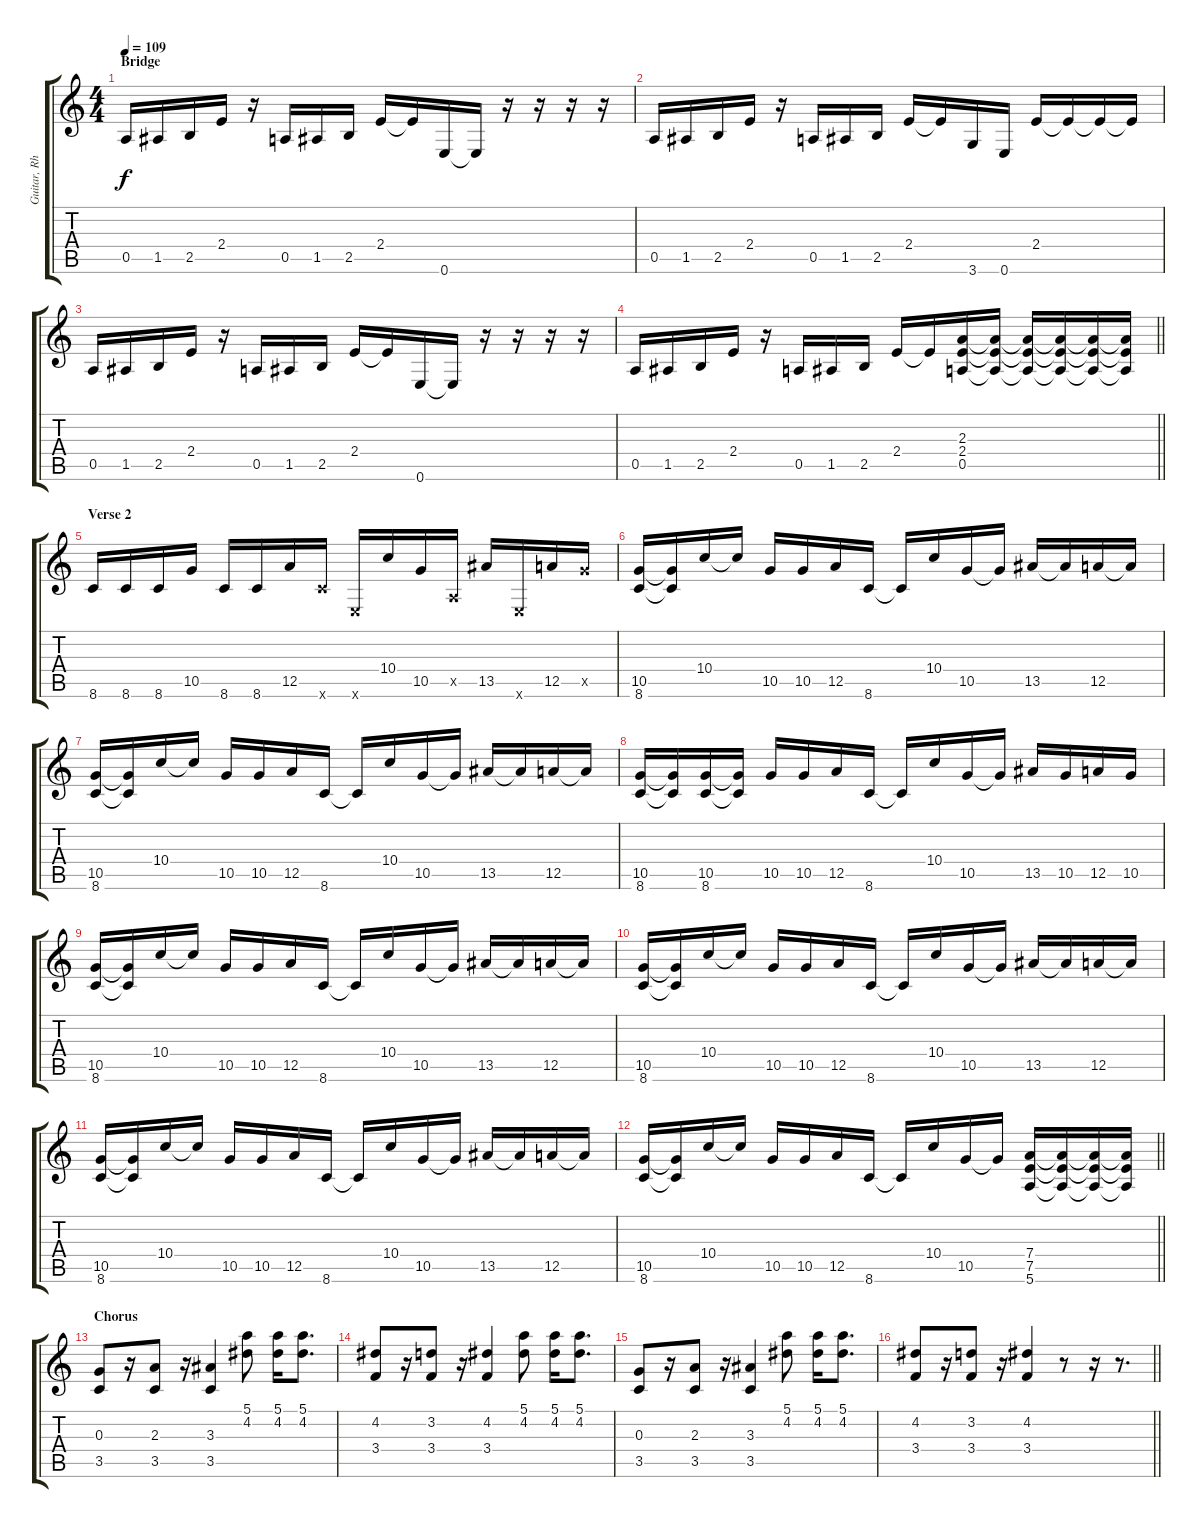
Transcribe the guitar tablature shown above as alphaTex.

\track ("Guitar, Rhythm" "Guitar, Rh") {instrument overdrivenguitar}
\staff {score tabs}
\tuning (E4 B3 G3 D3 A2 E2) {hide}
\ts (4 4)
\section ("" "Bridge")
\tempo 109
\clef g2
\ks c
0.5.16{dy f} 1.5.16 2.5.16 2.4.16 r.16 0.5.16 1.5.16 2.5.16 2.4.16 2.4{t}.16 0.6.16 0.6{t}.16 r.16 r.16 r.16 r.16 |
0.5.16 1.5.16 2.5.16 2.4.16 r.16 0.5.16 1.5.16 2.5.16 2.4.16 2.4{t}.16 3.6.16 0.6.16 2.4.16 2.4{t}.16 2.4{t}.16 2.4{t}.16 |
0.5.16 1.5.16 2.5.16 2.4.16 r.16 0.5.16 1.5.16 2.5.16 2.4.16 2.4{t}.16 0.6.16 0.6{t}.16 r.16 r.16 r.16 r.16 |
\barLineRight lightlight
0.5.16 1.5.16 2.5.16 2.4.16 r.16 0.5.16 1.5.16 2.5.16 2.4.16 2.4{t}.16 (2.3 2.4 0.5).16 (2.3{t} 2.4{t} 0.5{t}).16 (2.3{t} 2.4{t} 0.5{t}).16 (2.3{t} 2.4{t} 0.5{t}).16 (2.3{t} 2.4{t} 0.5{t}).16 (2.3{t} 2.4{t} 0.5{t}).16 |
\section ("" "Verse 2")
8.6.16{instrument electricguitarmuted} 8.6.16 8.6.16 10.5.16 8.6.16 8.6.16 12.5.16 8.6{x}.16 0.6{x}.16 10.4.16 10.5.16 0.5{x}.16 13.5.16 0.6{x}.16 12.5.16 10.5{x}.16 |
(10.5 8.6).16 (10.5{t} 8.6{t}).16 10.4.16 10.4{t}.16 10.5.16 10.5.16 12.5.16 8.6.16 8.6{t}.16 10.4.16 10.5.16 10.5{t}.16 13.5.16 13.5{t}.16 12.5.16 12.5{t}.16 |
(10.5 8.6).16 (10.5{t} 8.6{t}).16 10.4.16 10.4{t}.16 10.5.16 10.5.16 12.5.16 8.6.16 8.6{t}.16 10.4.16 10.5.16 10.5{t}.16 13.5.16 13.5{t}.16 12.5.16 12.5{t}.16 |
(10.5 8.6).16 (10.5{t} 8.6{t}).16 (10.5 8.6).16 (10.5{t} 8.6{t}).16 10.5.16 10.5.16 12.5.16 8.6.16 8.6{t}.16 10.4.16 10.5.16 10.5{t}.16 13.5.16 10.5.16 12.5.16 10.5.16 |
(10.5 8.6).16 (10.5{t} 8.6{t}).16 10.4.16 10.4{t}.16 10.5.16 10.5.16 12.5.16 8.6.16 8.6{t}.16 10.4.16 10.5.16 10.5{t}.16 13.5.16 13.5{t}.16 12.5.16 12.5{t}.16 |
(10.5 8.6).16 (10.5{t} 8.6{t}).16 10.4.16 10.4{t}.16 10.5.16 10.5.16 12.5.16 8.6.16 8.6{t}.16 10.4.16 10.5.16 10.5{t}.16 13.5.16 13.5{t}.16 12.5.16 12.5{t}.16 |
(10.5 8.6).16 (10.5{t} 8.6{t}).16 10.4.16 10.4{t}.16 10.5.16 10.5.16 12.5.16 8.6.16 8.6{t}.16 10.4.16 10.5.16 10.5{t}.16 13.5.16 13.5{t}.16 12.5.16 12.5{t}.16 |
\barLineRight lightlight
(10.5 8.6).16 (10.5{t} 8.6{t}).16 10.4.16 10.4{t}.16 10.5.16 10.5.16 12.5.16 8.6.16 8.6{t}.16 10.4.16 10.5.16 10.5{t}.16 (7.4 7.5 5.6).16 (7.4{t} 7.5{t} 5.6{t}).16 (7.4{t} 7.5{t} 5.6{t}).16 (7.4{t} 7.5{t} 5.6{t}).16 |
\section ("" "Chorus")
(0.3 3.5).8 r.16 (2.3 3.5).8 r.16 (3.3 3.5).4 (5.1 4.2).8 (5.1 4.2).16 (5.1 4.2).8{d} |
(4.2 3.4).8 r.16 (3.2 3.4).8 r.16 (4.2 3.4).4 (5.1 4.2).8 (5.1 4.2).16 (5.1 4.2).8{d} |
(0.3 3.5).8 r.16 (2.3 3.5).8 r.16 (3.3 3.5).4 (5.1 4.2).8 (5.1 4.2).16 (5.1 4.2).8{d} |
\barLineRight lightlight
(4.2 3.4).8 r.16 (3.2 3.4).8 r.16 (4.2 3.4).4 r.8 r.16 r.8{d}
